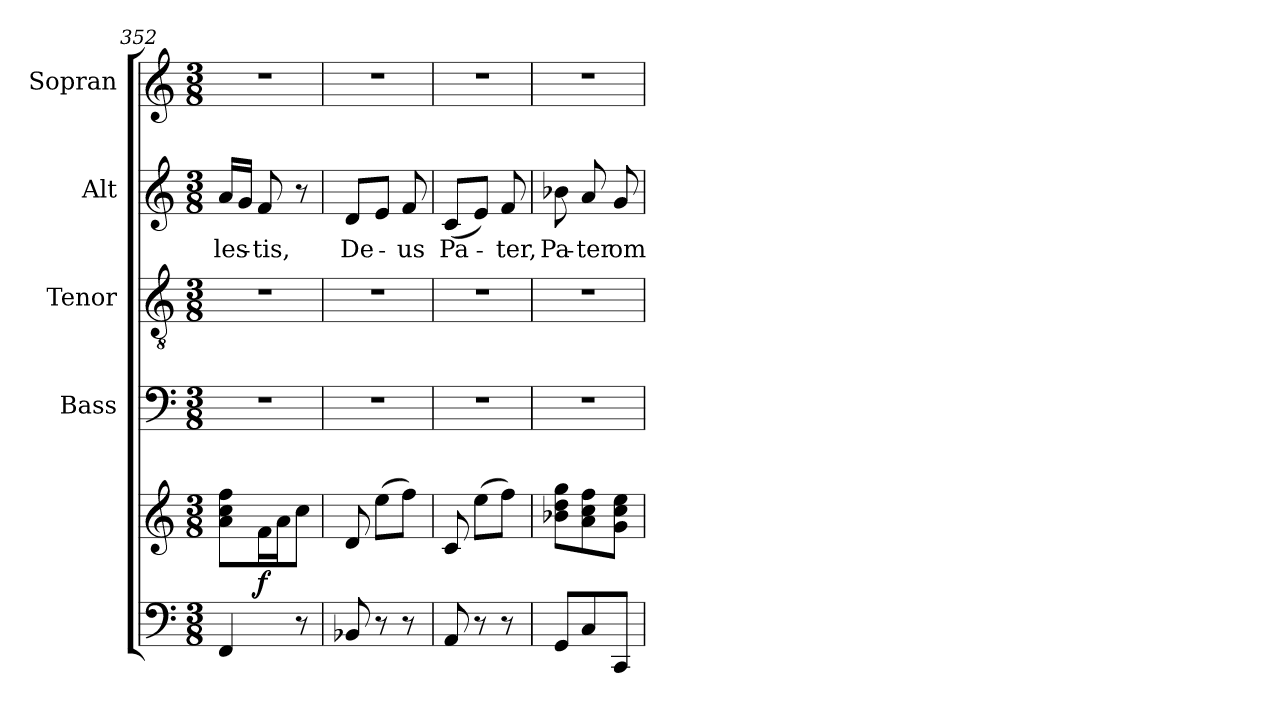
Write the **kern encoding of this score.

**kern	**kern	**dynam	**kern	**kern	**kern	**text	**kern
*part5	*part5	*part5	*part4	*part3	*part2	*part2	*part1
*staff6	*staff5	*staff5/6	*staff4	*staff3	*staff2	*staff2	*staff1
*	*	*	*I"Bass	*I"Tenor	*I"Alt	*	*I"Sopran
*	*	*	*I'B.	*I'T.	*I'A.	*	*I'S.
*clefF4	*clefG2	*	*clefF4	*clefGv2	*clefG2	*	*clefG2
*k[]	*k[]	*	*k[]	*k[]	*k[]	*	*k[]
*C:	*C:	*	*C:	*C:	*C:	*	*C:
*M3/8	*M3/8	*	*M3/8	*M3/8	*M3/8	*	*M3/8
=352	=352	=352	=352	=352	=352	=352	=352
!	!	!	!	!	!	!LO:LY:b	!
4FF/	8a\ 8cc\ 8ff\L	.	4.r	4.r	16a/LL	-les-	4.r
.	.	.	.	.	16g/JJ	.	.
!	!	!LO:DY:b	!	!	!	!LO:LY:b	!
.	16f\L	f	.	.	8f/	-tis,	.
.	16a\J	.	.	.	.	.	.
8r	8cc\J	.	.	.	8r	.	.
=353	=353	=353	=353	=353	=353	=353	=353
!	!	!	!	!	!	!LO:LY:b	!
8BB-X/	8d/	.	4.r	4.r	8d/L	De-	4.r
8r	(>8ee\L	.	.	.	8e/J	.	.
!	!	!	!	!	!	!LO:LY:b	!
8r	8ff\J)	.	.	.	8f/	-us	.
=354	=354	=354	=354	=354	=354	=354	=354
!	!	!	!	!	!	!LO:LY:b	!
8AA/	8c/	.	4.r	4.r	(<8c/L	Pa-	4.r
8r	(>8ee\L	.	.	.	8e/J)	.	.
!	!	!	!	!	!	!LO:LY:b	!
8r	8ff\J)	.	.	.	8f/	-ter,	.
=355	=355	=355	=355	=355	=355	=355	=355
!	!	!	!	!	!	!LO:LY:b	!
8GG/L	8b-X\ 8dd\ 8gg\L	.	4.r	4.r	8b-X\	Pa-	4.r
!	!	!	!	!	!	!LO:LY:b	!
8C/	8a\ 8cc\ 8ff\	.	.	.	8a/	-ter	.
!	!	!	!	!	!	!LO:LY:b	!
8CC/J	8g\ 8cc\ 8ee\J	.	.	.	8g/	om-	.
=	=	=	=	=	=	=	=
*-	*-	*-	*-	*-	*-	*-	*-
